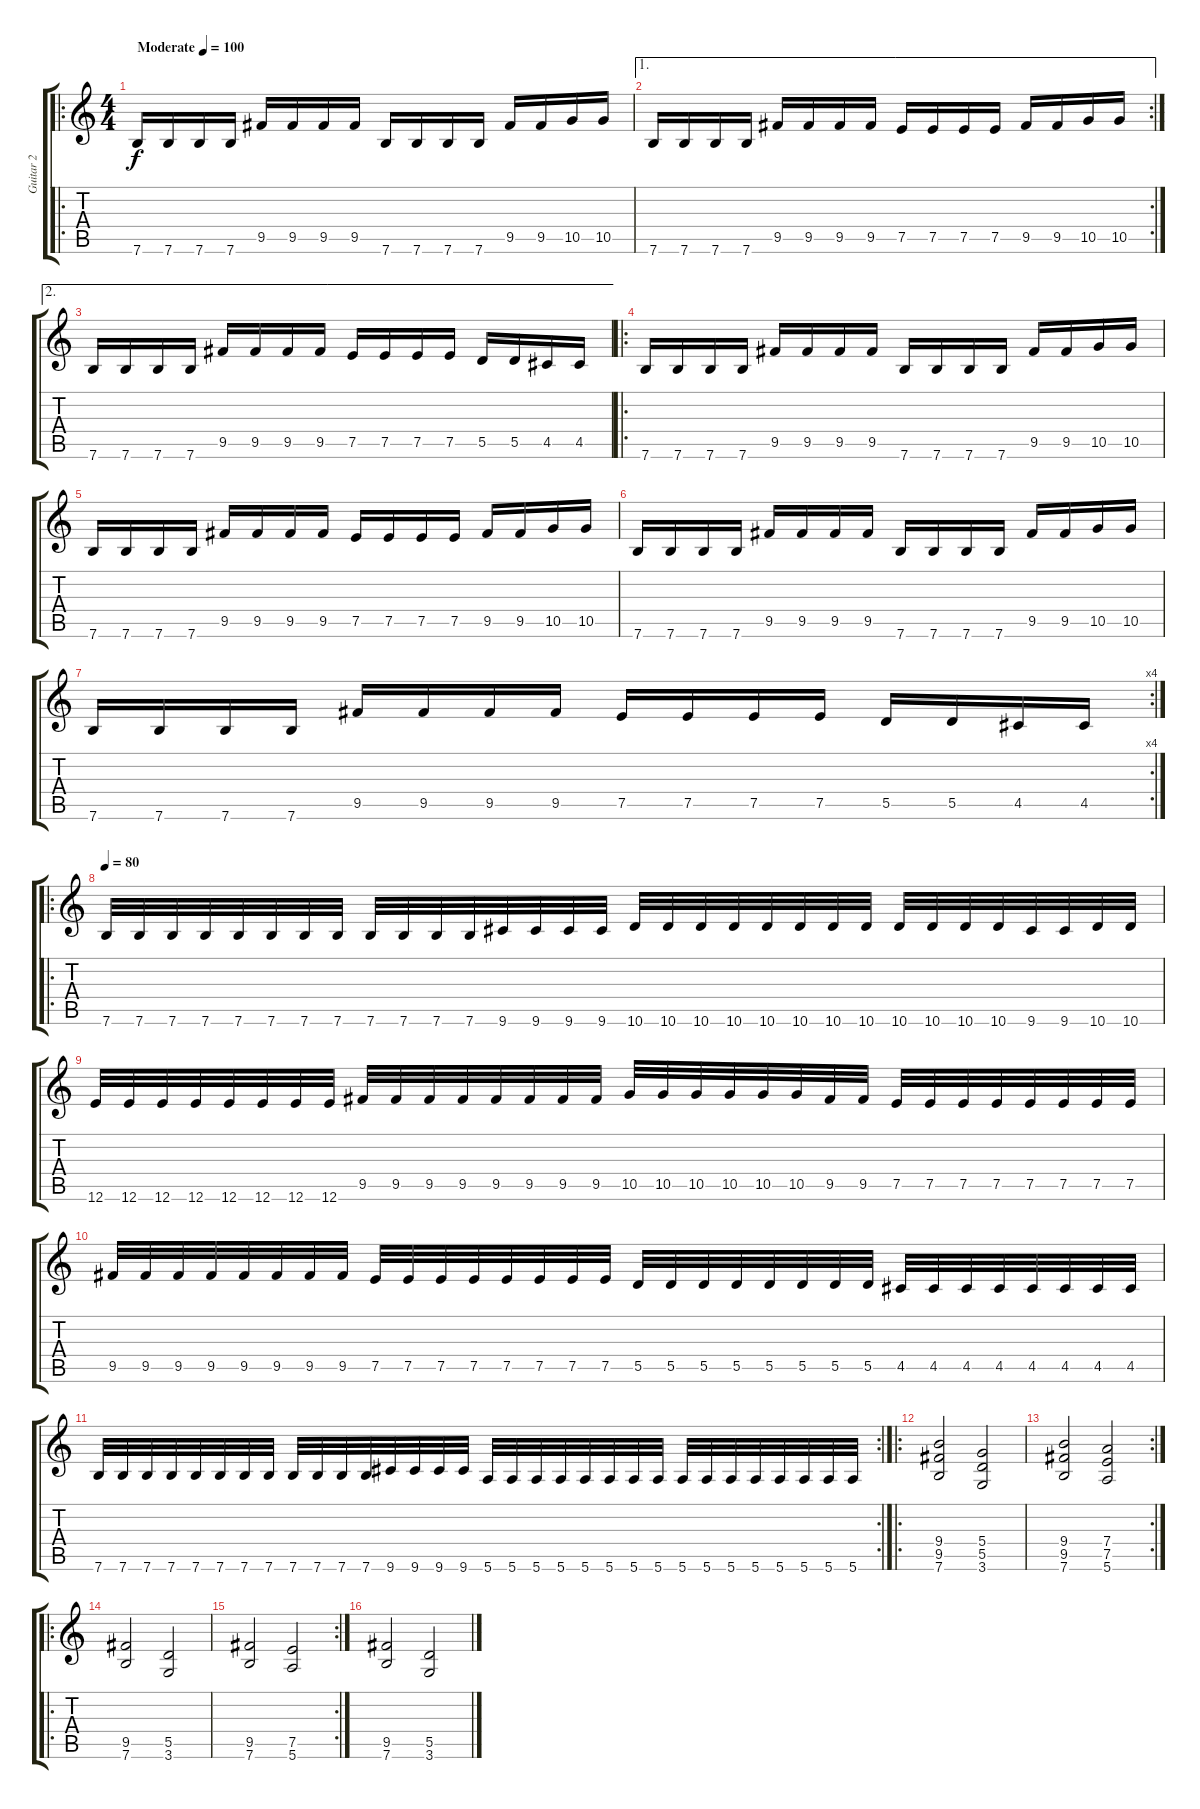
\track ("Guitar 2" "Guitar 2") {instrument distortionguitar}
\staff {score tabs}
\tuning (E4 B3 G3 D3 A2 E2) {hide}
\ro
\ts (4 4)
\tempo (100 "Moderate")
\clef g2
\ks c
7.6.16{dy f instrument distortionguitar} 7.6.16 7.6.16 7.6.16 9.5.16 9.5.16 9.5.16 9.5.16 7.6.16 7.6.16 7.6.16 7.6.16 9.5.16 9.5.16 10.5.16 10.5.16 |
\ae 1
\rc 2
7.6.16 7.6.16 7.6.16 7.6.16 9.5.16 9.5.16 9.5.16 9.5.16 7.5.16 7.5.16 7.5.16 7.5.16 9.5.16 9.5.16 10.5.16 10.5.16 |
\ae 2
7.6.16 7.6.16 7.6.16 7.6.16 9.5.16 9.5.16 9.5.16 9.5.16 7.5.16 7.5.16 7.5.16 7.5.16 5.5.16 5.5.16 4.5.16 4.5.16 |
\ro
7.6.16 7.6.16 7.6.16 7.6.16 9.5.16 9.5.16 9.5.16 9.5.16 7.6.16 7.6.16 7.6.16 7.6.16 9.5.16 9.5.16 10.5.16 10.5.16 |
7.6.16 7.6.16 7.6.16 7.6.16 9.5.16 9.5.16 9.5.16 9.5.16 7.5.16 7.5.16 7.5.16 7.5.16 9.5.16 9.5.16 10.5.16 10.5.16 |
7.6.16 7.6.16 7.6.16 7.6.16 9.5.16 9.5.16 9.5.16 9.5.16 7.6.16 7.6.16 7.6.16 7.6.16 9.5.16 9.5.16 10.5.16 10.5.16 |
\rc 4
7.6.16 7.6.16 7.6.16 7.6.16 9.5.16 9.5.16 9.5.16 9.5.16 7.5.16 7.5.16 7.5.16 7.5.16 5.5.16 5.5.16 4.5.16 4.5.16 |
\ro
\tempo 80
7.6.32 7.6.32 7.6.32 7.6.32 7.6.32 7.6.32 7.6.32 7.6.32 7.6.32 7.6.32 7.6.32 7.6.32 9.6.32 9.6.32 9.6.32 9.6.32 10.6.32 10.6.32 10.6.32 10.6.32 10.6.32 10.6.32 10.6.32 10.6.32 10.6.32 10.6.32 10.6.32 10.6.32 9.6.32 9.6.32 10.6.32 10.6.32 |
12.6.32 12.6.32 12.6.32 12.6.32 12.6.32 12.6.32 12.6.32 12.6.32 9.5.32 9.5.32 9.5.32 9.5.32 9.5.32 9.5.32 9.5.32 9.5.32 10.5.32 10.5.32 10.5.32 10.5.32 10.5.32 10.5.32 9.5.32 9.5.32 7.5.32 7.5.32 7.5.32 7.5.32 7.5.32 7.5.32 7.5.32 7.5.32 |
9.5.32 9.5.32 9.5.32 9.5.32 9.5.32 9.5.32 9.5.32 9.5.32 7.5.32 7.5.32 7.5.32 7.5.32 7.5.32 7.5.32 7.5.32 7.5.32 5.5.32 5.5.32 5.5.32 5.5.32 5.5.32 5.5.32 5.5.32 5.5.32 4.5.32 4.5.32 4.5.32 4.5.32 4.5.32 4.5.32 4.5.32 4.5.32 |
\rc 2
7.6.32 7.6.32 7.6.32 7.6.32 7.6.32 7.6.32 7.6.32 7.6.32 7.6.32 7.6.32 7.6.32 7.6.32 9.6.32 9.6.32 9.6.32 9.6.32 5.6.32 5.6.32 5.6.32 5.6.32 5.6.32 5.6.32 5.6.32 5.6.32 5.6.32 5.6.32 5.6.32 5.6.32 5.6.32 5.6.32 5.6.32 5.6.32 |
\ro
(9.4 9.5 7.6).2 (5.4 5.5 3.6).2 |
\rc 2
(9.4 9.5 7.6).2 (7.4 7.5 5.6).2 |
\ro
(9.5 7.6).2 (5.5 3.6).2 |
\rc 2
(9.5 7.6).2 (7.5 5.6).2 |
(9.5 7.6).2 (5.5 3.6).2
